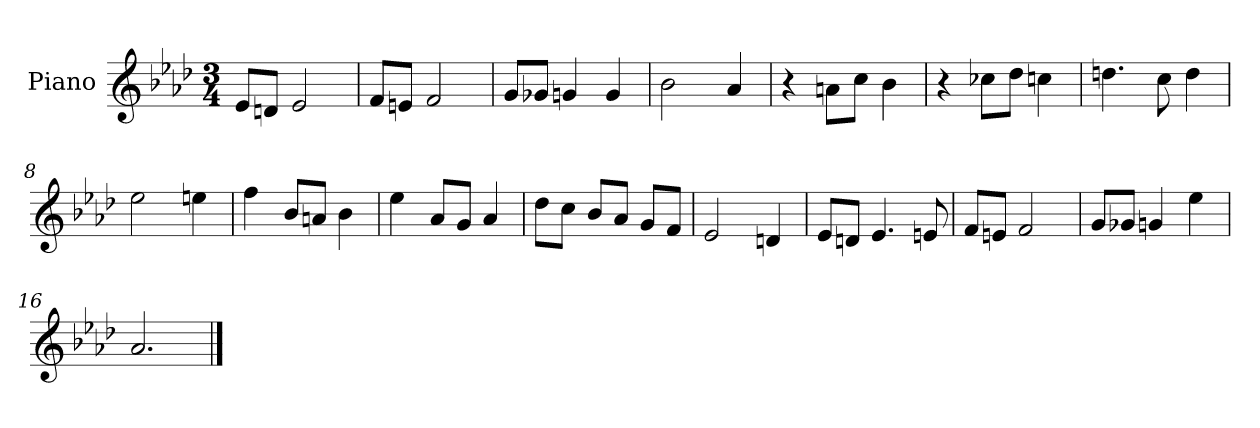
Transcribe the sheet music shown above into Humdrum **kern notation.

**kern
*part1
*staff1
*I"Piano
*I'Pno.
*clefG2
*k[b-e-a-d-]
*M3/4
*MM120
=1
8e-/L
8dn/J
2e-/
=2
8f/L
8en/J
2f/
=3
8g/L
8g-X/J
4gn/
4g/
=4
2b-\
4a-/
=5
4r
8an\L
8cc\J
4b-\
=6
4r
8cc-X\L
8dd-\J
4ccn\
=7
4.ddn\
8cc\
4dd\
=8
2ee-\
4een\
=9
4ff\
8b-/L
8an/J
4b-\
=10
4ee-\
8a-/L
8g/J
4a-/
!!LO:LB:g=z
=11
8dd-\L
8cc\J
8b-/L
8a-/J
8g/L
8f/J
=12
2e-/
4dn/
=13
8e-/L
8dn/J
4.e-/
8en/
=14
8f/L
8en/J
2f/
=15
8g/L
8g-X/J
4gn/
4ee-\
=16
2.a-/
==
*-
